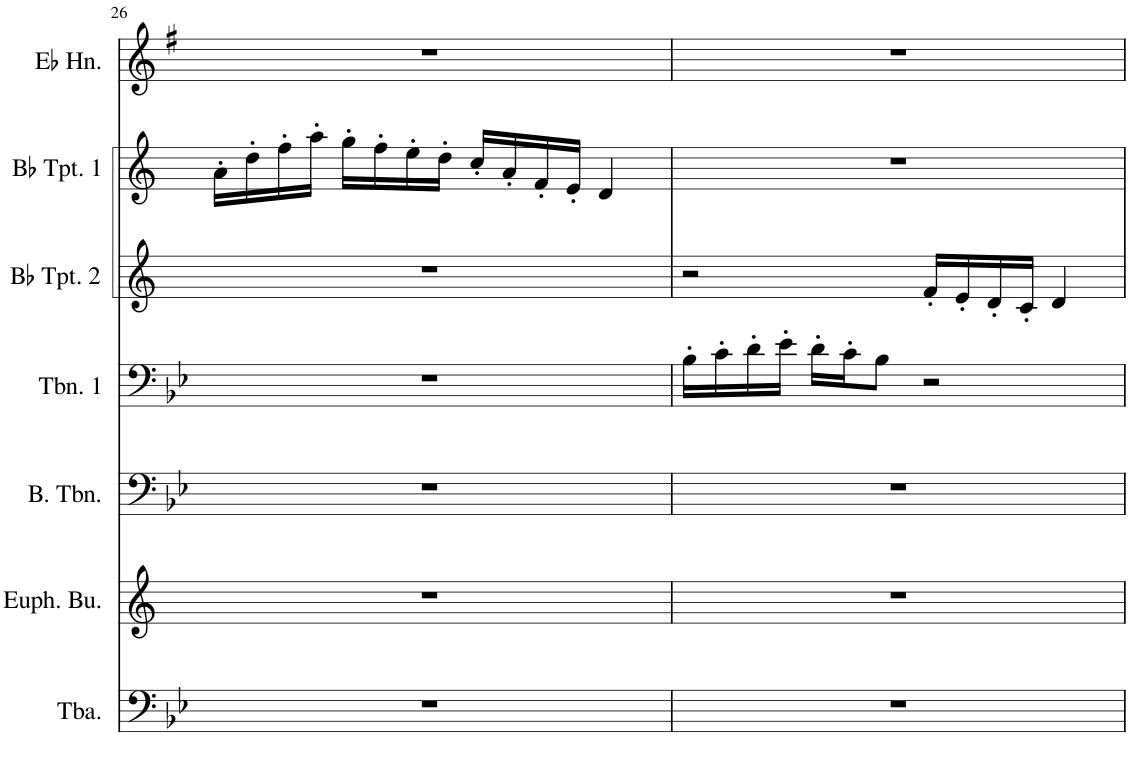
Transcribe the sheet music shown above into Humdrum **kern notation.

**kern	**kern	**kern	**kern	**kern	**kern	**kern
*part7	*part6	*part5	*part4	*part3	*part2	*part1
*staff7	*staff6	*staff5	*staff4	*staff3	*staff2	*staff1
*I"Tuba	*I"Euphonium	*I"Bass Trombone	*I"Trombone 1	*I"Bb Trumpet 2	*I"Bb Trumpet 1	*I"Horn in Eb
*I'Tba.	*	*I'B. Tbn.	*I'Tbn. 1	*I'Bb Tpt. 2	*I'Bb Tpt. 1	*
!!LO:PB:g=z
*clefF4	*clefG2	*clefF4	*clefF4	*clefG2	*clefG2	*clefG2
*	*Trd8c14	*	*	*Trd1c2	*Trd1c2	*Trd5c9
*k[b-e-]	*k[]	*k[b-e-]	*k[b-e-]	*k[]	*k[]	*k[f#]
*M4/4	*M4/4	*M4/4	*M4/4	*M4/4	*M4/4	*M4/4
=26	=26	=26	=26	=26	=26	=26
1r	1r	1r	1r	1r	16a'\LL	1r
.	.	.	.	.	16dd'\	.
.	.	.	.	.	16ff'\	.
.	.	.	.	.	16aa'\JJ	.
.	.	.	.	.	16gg'\LL	.
.	.	.	.	.	16ff'\	.
.	.	.	.	.	16ee'\	.
.	.	.	.	.	16dd'\JJ	.
.	.	.	.	.	16cc'/LL	.
.	.	.	.	.	16a'/	.
.	.	.	.	.	16f'/	.
.	.	.	.	.	16e'/JJ	.
.	.	.	.	.	4d/	.
=27	=27	=27	=27	=27	=27	=27
1r	1r	1r	16B-'\LL	2r	1r	1r
.	.	.	16c'\	.	.	.
.	.	.	16d'\	.	.	.
.	.	.	16e-'\JJ	.	.	.
.	.	.	16d'\LL	.	.	.
.	.	.	16c'\J	.	.	.
.	.	.	8B-\J	.	.	.
.	.	.	2r	16f'/LL	.	.
.	.	.	.	16e'/	.	.
.	.	.	.	16d'/	.	.
.	.	.	.	16c'/JJ	.	.
.	.	.	.	4d/	.	.
=	=	=	=	=	=	=
*-	*-	*-	*-	*-	*-	*-
